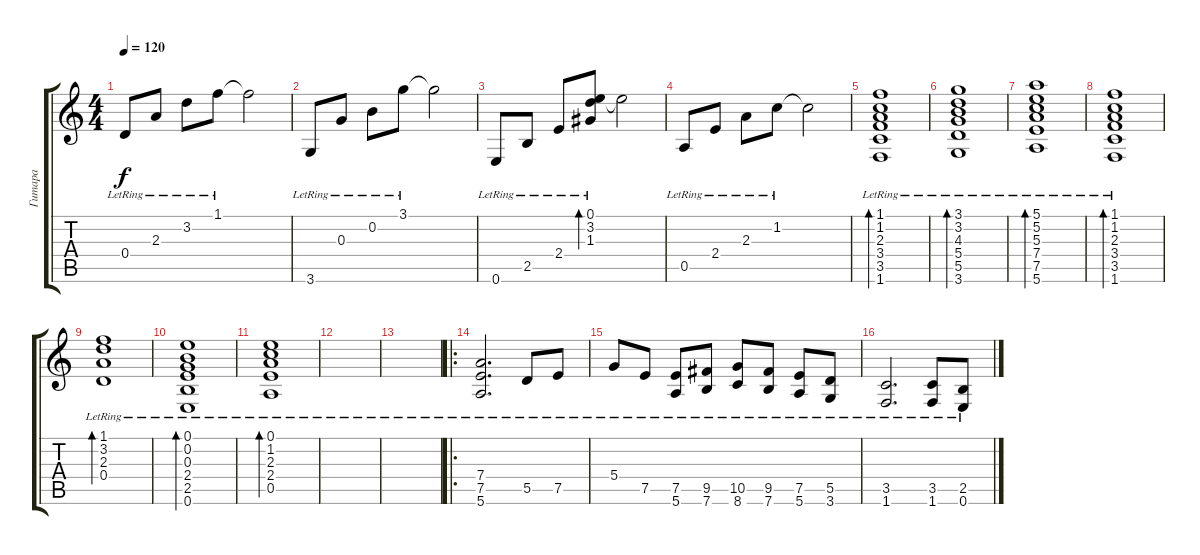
\track ("Гитара" "Гитара") {instrument acousticguitarsteel}
\staff {score tabs}
\tuning (E4 B3 G3 D3 A2 E2) {hide}
\ts (4 4)
\tempo 120
\clef g2
\ks c
0.4{lr}.8{dy f} 2.3{lr}.8 3.2{lr}.8 1.1{lr}.8 1.1{t}.2 |
3.6{lr}.8 0.3{lr}.8 0.2{lr}.8 3.1{lr}.8 3.1{t}.2 |
0.6{lr}.8 2.5{lr}.8 2.4{lr}.8 (0.1{lr} 3.2{lr} 1.3{lr}).8{bd 240} 0.1{t}.2 |
0.5{lr}.8 2.4{lr}.8 2.3{lr}.8 1.2{lr}.8 1.2{t}.2 |
(1.1{lr} 1.2{lr} 2.3{lr} 3.4{lr} 3.5{lr} 1.6{lr}).1{bd 480} |
(3.1{lr} 3.2{lr} 4.3{lr} 5.4{lr} 5.5{lr} 3.6{lr}).1{bd 480} |
(5.1{lr} 5.2{lr} 5.3{lr} 7.4{lr} 7.5{lr} 5.6{lr}).1{bd 480} |
(1.1{lr} 1.2{lr} 2.3{lr} 3.4{lr} 3.5{lr} 1.6{lr}).1{bd 60} |
(1.1{lr} 3.2{lr} 2.3{lr} 0.4{lr}).1{bd 60} |
(0.1{lr} 0.2{lr} 0.3{lr} 2.4{lr} 2.5{lr} 0.6{lr}).1{bd 60} |
(0.1{lr} 1.2{lr} 2.3{lr} 2.4{lr} 0.5{lr}).1{bd 60} |
|
|
\ro
(7.4 7.5{lr} 5.6{lr}).2{d instrument distortionguitar} 5.5{lr}.8 7.5{lr}.8 |
5.4{lr}.8 7.5{lr}.8 (7.5{lr} 5.6{lr}).8 (9.5{lr} 7.6{lr}).8 (10.5{lr} 8.6{lr}).8 (9.5{lr} 7.6{lr}).8 (7.5{lr} 5.6{lr}).8 (5.5{lr} 3.6{lr}).8 |
(3.5{lr} 1.6{lr}).2{d} (3.5{lr} 1.6{lr}).8 (2.5{lr} 0.6{lr}).8
